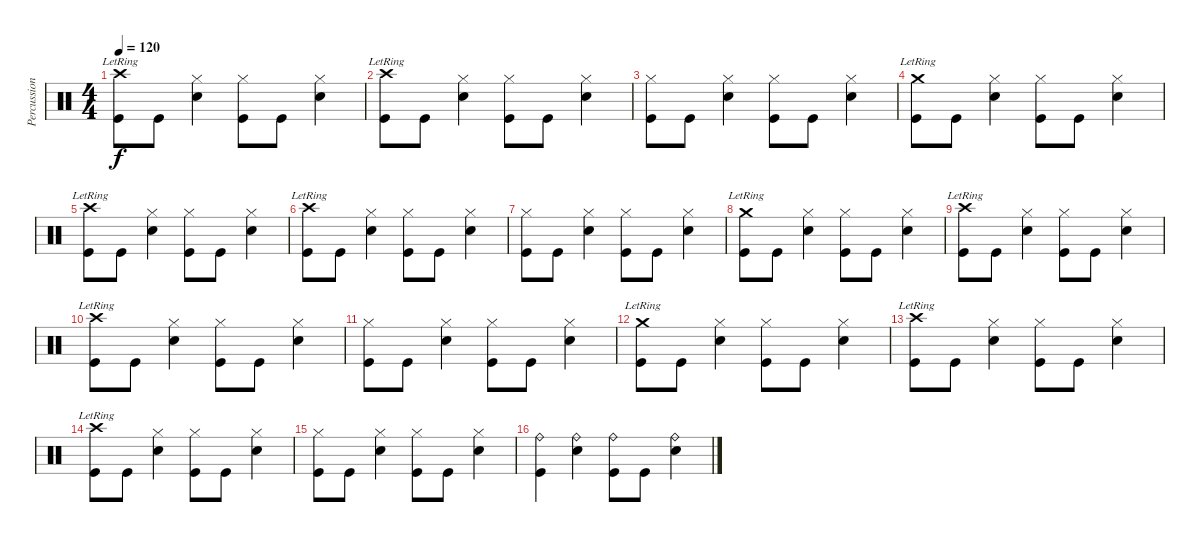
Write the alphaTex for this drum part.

\track ("Percussions" "Percussion") {instrument percussion}
\staff {score}
\articulation defaults
\ts (4 4)
\tempo 120
\clef neutral
\ks c
("Crash high (hit)"{lr} "Kick (hit)").8{dy f} "Kick (hit)".8 ("Hi-Hat (closed)" "Snare (hit) 2").4 ("Hi-Hat (closed)" "Kick (hit)").8 "Kick (hit)".8 ("Hi-Hat (closed)" "Snare (hit) 2").4 |
("Crash high (hit)"{lr} "Kick (hit)").8 "Kick (hit)".8 ("Hi-Hat (closed)" "Snare (hit) 2").4 ("Hi-Hat (closed)" "Kick (hit)").8 "Kick (hit)".8 ("Hi-Hat (closed)" "Snare (hit) 2").4 |
("Hi-Hat (closed)" "Kick (hit)").8 "Kick (hit)".8 ("Hi-Hat (closed)" "Snare (hit) 2").4 ("Hi-Hat (closed)" "Kick (hit)").8 "Kick (hit)".8 ("Hi-Hat (closed)" "Snare (hit) 2").4 |
("Crash medium (hit)"{lr} "Kick (hit)").8 "Kick (hit)".8 ("Hi-Hat (closed)" "Snare (hit) 2").4 ("Hi-Hat (closed)" "Kick (hit)").8 "Kick (hit)".8 ("Hi-Hat (closed)" "Snare (hit) 2").4 |
("Crash high (hit)"{lr} "Kick (hit)").8 "Kick (hit)".8 ("Hi-Hat (closed)" "Snare (hit) 2").4 ("Hi-Hat (closed)" "Kick (hit)").8 "Kick (hit)".8 ("Hi-Hat (closed)" "Snare (hit) 2").4 |
("Crash high (hit)"{lr} "Kick (hit)").8 "Kick (hit)".8 ("Hi-Hat (closed)" "Snare (hit) 2").4 ("Hi-Hat (closed)" "Kick (hit)").8 "Kick (hit)".8 ("Hi-Hat (closed)" "Snare (hit) 2").4 |
("Hi-Hat (closed)" "Kick (hit)").8 "Kick (hit)".8 ("Hi-Hat (closed)" "Snare (hit) 2").4 ("Hi-Hat (closed)" "Kick (hit)").8 "Kick (hit)".8 ("Hi-Hat (closed)" "Snare (hit) 2").4 |
("Crash medium (hit)"{lr} "Kick (hit)").8 "Kick (hit)".8 ("Hi-Hat (closed)" "Snare (hit) 2").4 ("Hi-Hat (closed)" "Kick (hit)").8 "Kick (hit)".8 ("Hi-Hat (closed)" "Snare (hit) 2").4 |
("Crash high (hit)"{lr} "Kick (hit)").8 "Kick (hit)".8 ("Hi-Hat (closed)" "Snare (hit) 2").4 ("Hi-Hat (closed)" "Kick (hit)").8 "Kick (hit)".8 ("Hi-Hat (closed)" "Snare (hit) 2").4 |
("Crash high (hit)"{lr} "Kick (hit)").8 "Kick (hit)".8 ("Hi-Hat (closed)" "Snare (hit) 2").4 ("Hi-Hat (closed)" "Kick (hit)").8 "Kick (hit)".8 ("Hi-Hat (closed)" "Snare (hit) 2").4 |
("Hi-Hat (closed)" "Kick (hit)").8 "Kick (hit)".8 ("Hi-Hat (closed)" "Snare (hit) 2").4 ("Hi-Hat (closed)" "Kick (hit)").8 "Kick (hit)".8 ("Hi-Hat (closed)" "Snare (hit) 2").4 |
("Crash medium (hit)"{lr} "Kick (hit)").8 "Kick (hit)".8 ("Hi-Hat (closed)" "Snare (hit) 2").4 ("Hi-Hat (closed)" "Kick (hit)").8 "Kick (hit)".8 ("Hi-Hat (closed)" "Snare (hit) 2").4 |
("Crash high (hit)"{lr} "Kick (hit)").8 "Kick (hit)".8 ("Hi-Hat (closed)" "Snare (hit) 2").4 ("Hi-Hat (closed)" "Kick (hit)").8 "Kick (hit)".8 ("Hi-Hat (closed)" "Snare (hit) 2").4 |
("Crash high (hit)"{lr} "Kick (hit)").8 "Kick (hit)".8 ("Hi-Hat (closed)" "Snare (hit) 2").4 ("Hi-Hat (closed)" "Kick (hit)").8 "Kick (hit)".8 ("Hi-Hat (closed)" "Snare (hit) 2").4 |
("Hi-Hat (closed)" "Kick (hit)").8 "Kick (hit)".8 ("Hi-Hat (closed)" "Snare (hit) 2").4 ("Hi-Hat (closed)" "Kick (hit)").8 "Kick (hit)".8 ("Hi-Hat (closed)" "Snare (hit) 2").4 |
("Ride (bell)" "Kick (hit)").4 ("Ride (bell)" "Snare (hit) 2").4 ("Ride (bell)" "Kick (hit)").8 "Kick (hit)".8 ("Ride (bell)" "Snare (hit) 2").4
